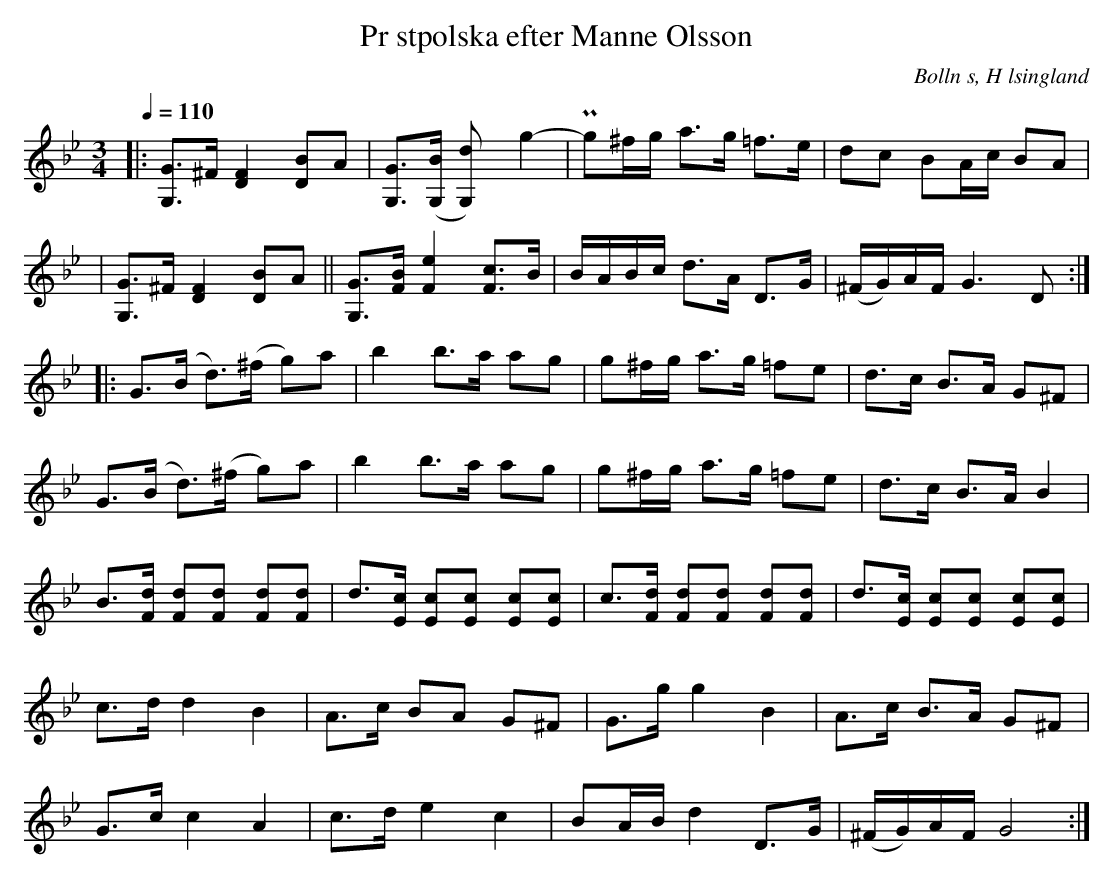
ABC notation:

X:1
T:Pr stpolska efter Manne Olsson
O:Bolln s, H lsingland
M:3/4
L:1/8
Q:1/4=110
K:Gm
|:[G G,]>^F [F2 D2] [D B]A| [G G,]>([B G,]   [d2 G,])      g2-       | Pg^f/g/ a>g =f>e | dc   BA/c/ BA  |
|[G G,]>^F [F2 D2] [D B]A|| [G G,]>[F B]     [F2 e2]       [F c]>B|B/A/B/c/  d>A D>G  | (^F/G/)A/F/ G3 D  ::
G>(B   d>)(^f   g)a        | b2     b>a      ag         | g^f/g/ a>g =fe | d>c         B>A G^F  |
G>(B   d>)(^f   g)a        | b2     b>a      ag         | g^f/g/ a>g =fe | d>c         B>A B2   |
B>[Fd] [Fd][Fd] [Fd][Fd] | d>[Ec] [Ec][Ec] [Ec][Ec] | \
c>[Fd] [Fd][Fd] [Fd][Fd] | d>[Ec] [Ec][Ec] [Ec][Ec] |
c>d    d2       B2           | A>c    BA       G^F       | G>g    g2 B2     | A>c         B>A G^F  |
G>c    c2       A2           | c>d    e2       c2        | BA/B/  d2 D>G   | (^F/G/)A/F/ G4      :|
